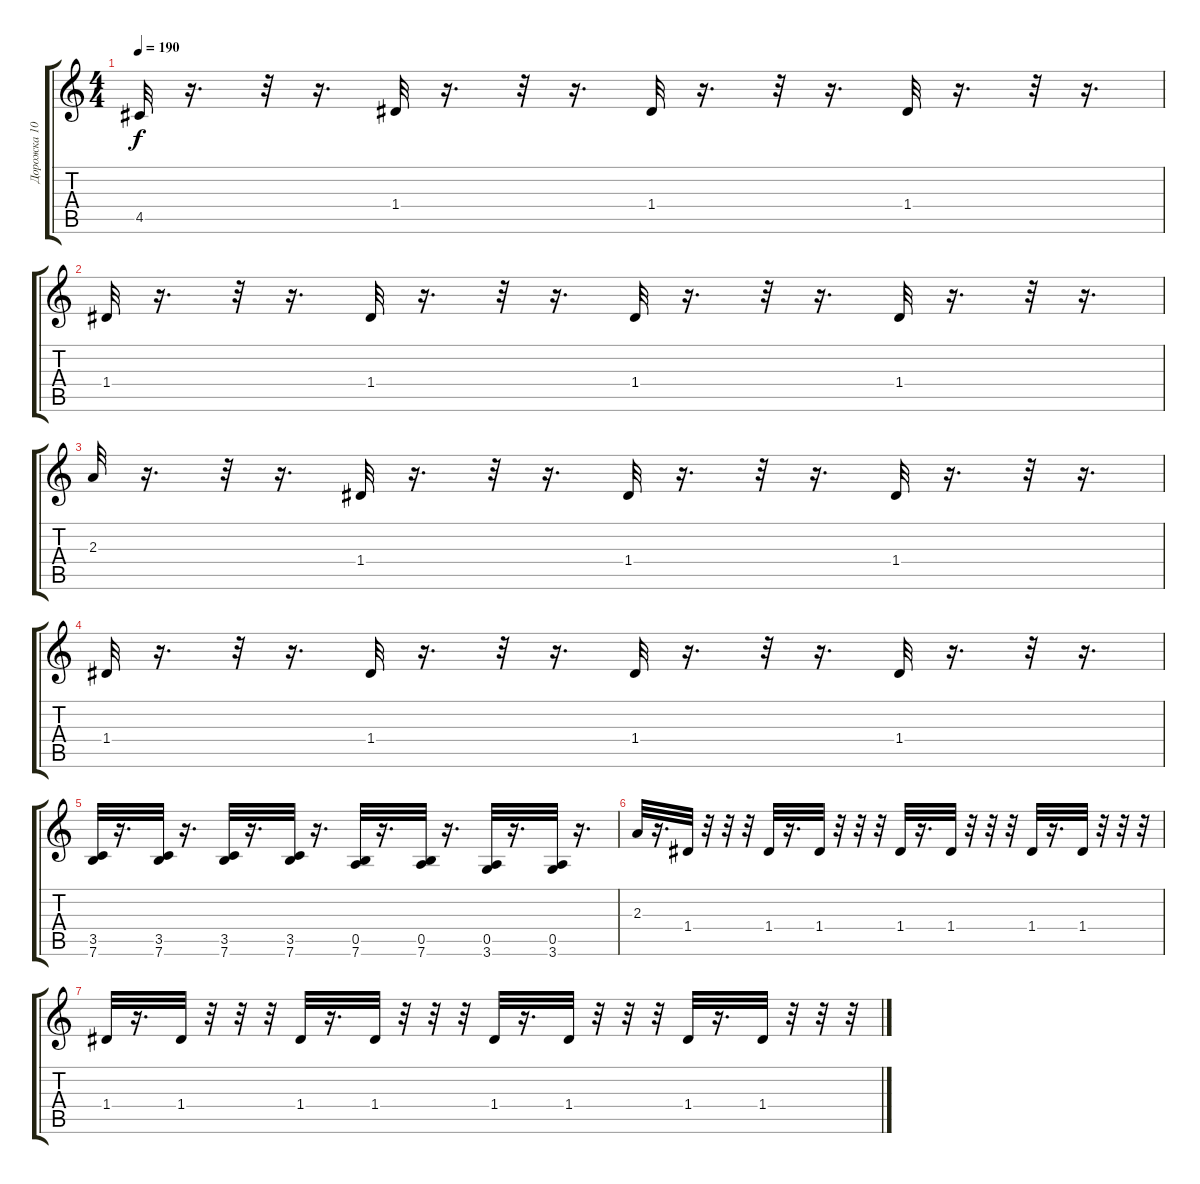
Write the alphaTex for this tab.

\track ("Дорожка 10" "Дорожка 10") {instrument acousticguitarsteel}
\staff {score tabs}
\tuning (E4 B3 G3 D3 A2 E2) {hide}
\ts (4 4)
\tempo 190
\clef g2
\ks c
4.5.32{dy f} r.16{d} r.32 r.16{d} 1.4.32 r.16{d} r.32 r.16{d} 1.4.32 r.16{d} r.32 r.16{d} 1.4.32 r.16{d} r.32 r.16{d} |
1.4.32 r.16{d} r.32 r.16{d} 1.4.32 r.16{d} r.32 r.16{d} 1.4.32 r.16{d} r.32 r.16{d} 1.4.32 r.16{d} r.32 r.16{d} |
2.3.32 r.16{d} r.32 r.16{d} 1.4.32 r.16{d} r.32 r.16{d} 1.4.32 r.16{d} r.32 r.16{d} 1.4.32 r.16{d} r.32 r.16{d} |
1.4.32 r.16{d} r.32 r.16{d} 1.4.32 r.16{d} r.32 r.16{d} 1.4.32 r.16{d} r.32 r.16{d} 1.4.32 r.16{d} r.32 r.16{d} |
(3.5 7.6).32 r.16{d} (3.5 7.6).32 r.16{d} (3.5 7.6).32 r.16{d} (3.5 7.6).32 r.16{d} (0.5 7.6).32 r.16{d} (0.5 7.6).32 r.16{d} (0.5 3.6).32 r.16{d} (0.5 3.6).32 r.16{d} |
2.3.32 r.16{d} 1.4.32 r.32 r.32 r.32 1.4.32 r.16{d} 1.4.32 r.32 r.32 r.32 1.4.32 r.16{d} 1.4.32 r.32 r.32 r.32 1.4.32 r.16{d} 1.4.32 r.32 r.32 r.32 |
1.4.32 r.16{d} 1.4.32 r.32 r.32 r.32 1.4.32 r.16{d} 1.4.32 r.32 r.32 r.32 1.4.32 r.16{d} 1.4.32 r.32 r.32 r.32 1.4.32 r.16{d} 1.4.32 r.32 r.32 r.32
